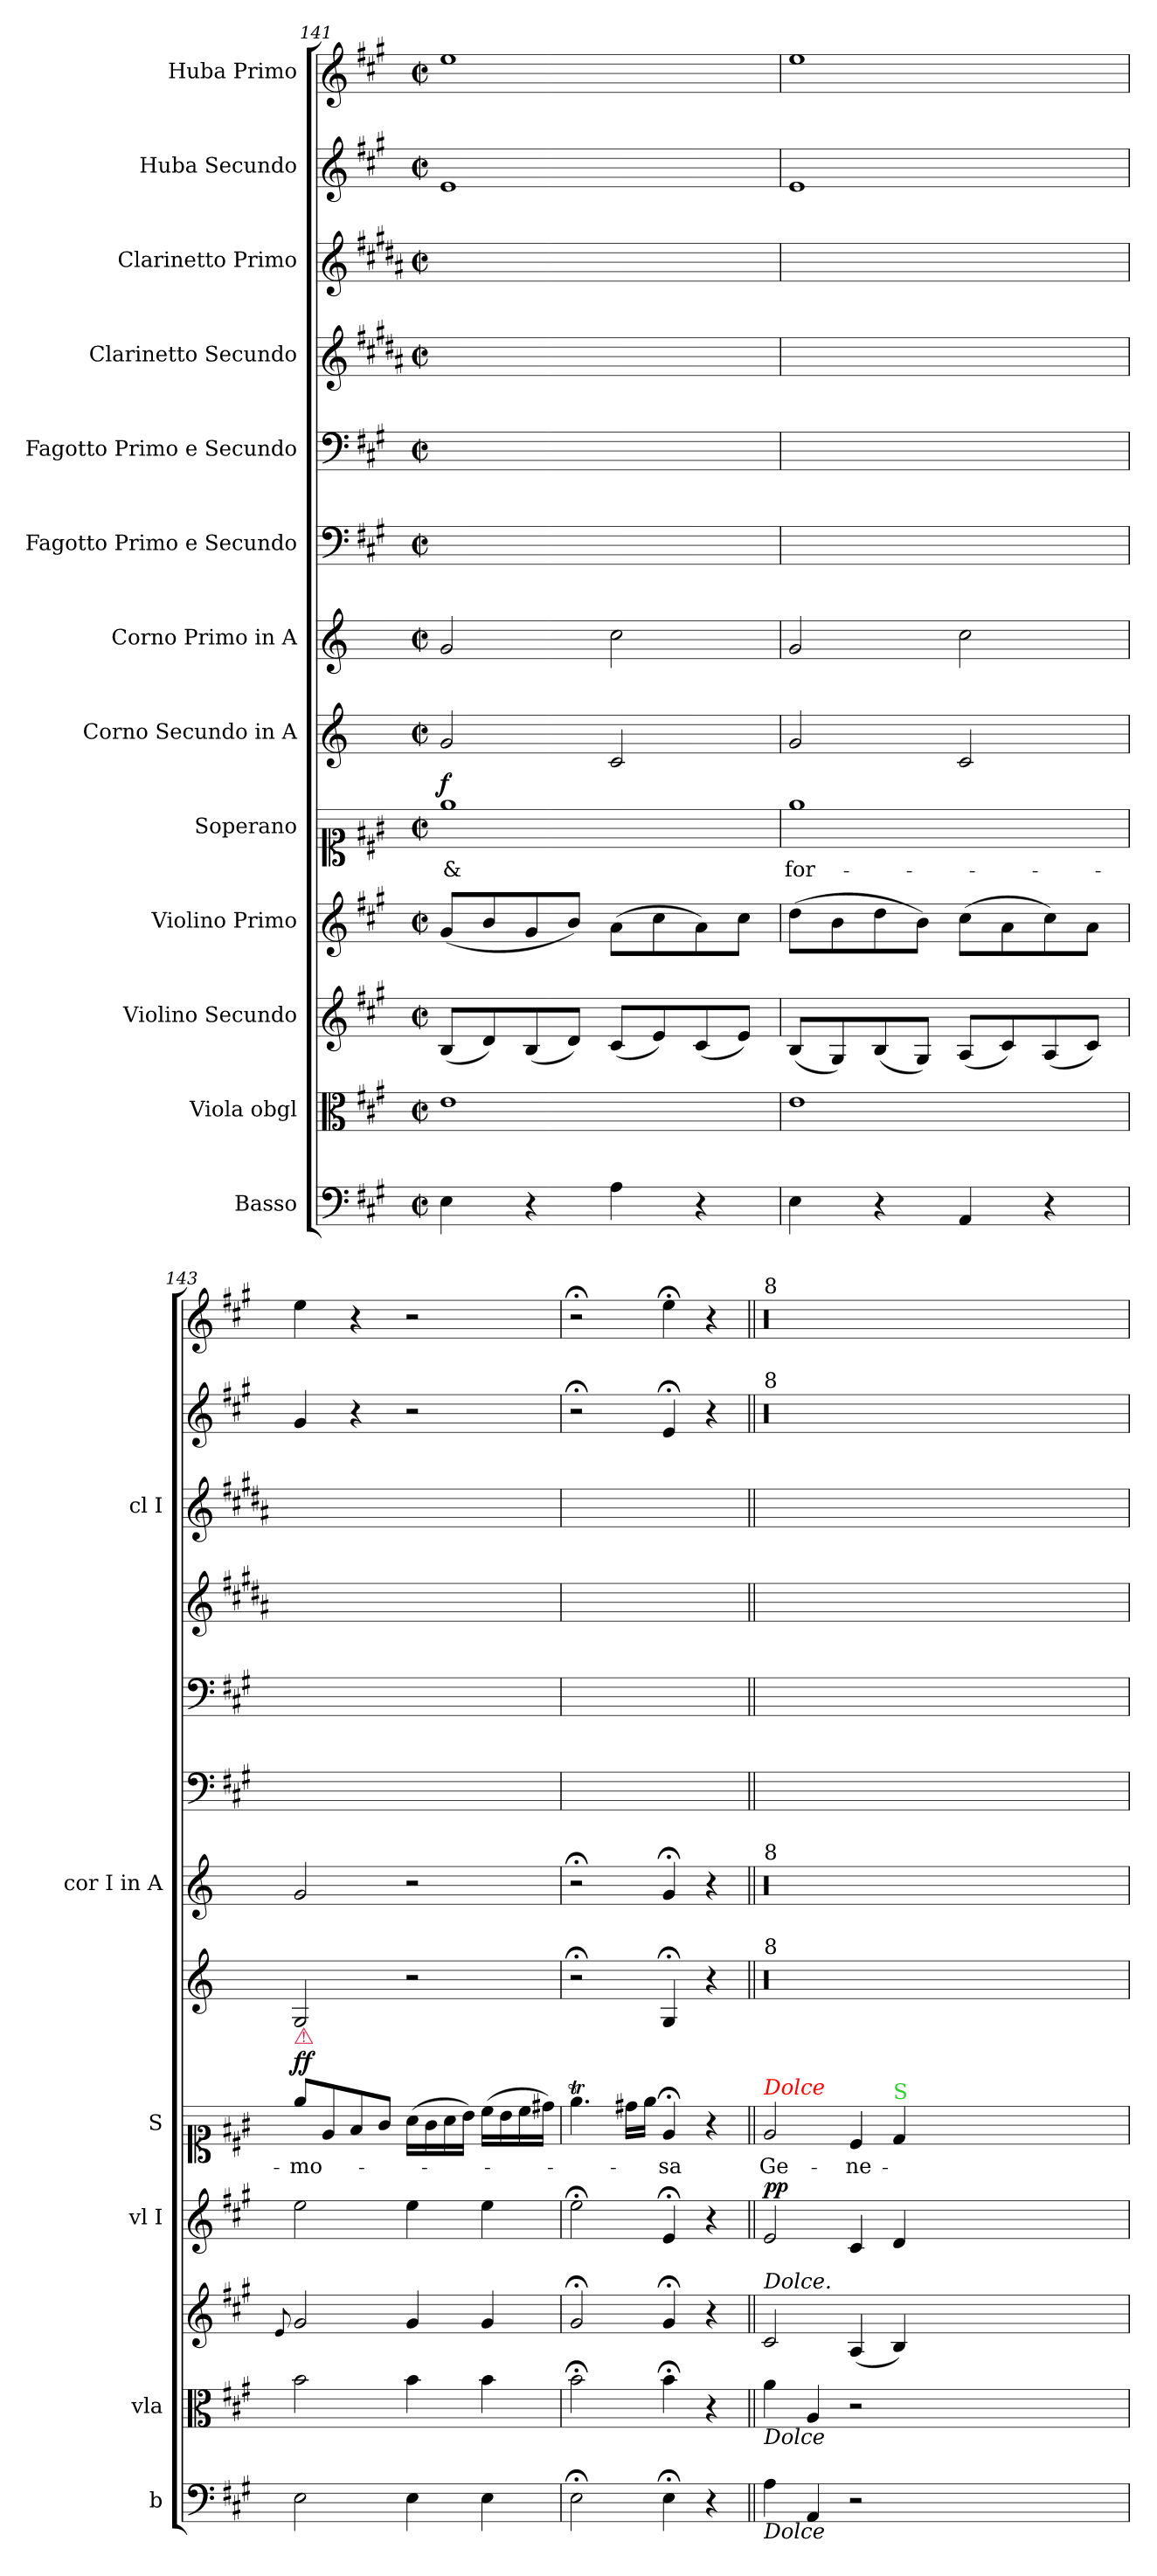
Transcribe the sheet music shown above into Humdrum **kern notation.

**kern	**dynam	**kern	**dynam	**kern	**dynam	**kern	**dynam	**kern	**text	**dynam	**kern	**kern	**kern	**kern	**kern	**kern	**kern	**kern
*part13	*part13	*part12	*part12	*part11	*part11	*part10	*part10	*part9	*part9	*part9	*part8	*part7	*part6	*part5	*part4	*part3	*part2	*part1
*staff13	*staff13	*staff12	*staff12	*staff11	*staff11	*staff10	*staff10	*staff9	*staff9	*staff9	*staff8	*staff7	*staff6	*staff5	*staff4	*staff3	*staff2	*staff1
*I"Basso	*	*I"Viola obgl	*	*I"Violino Secundo	*	*I"Violino Primo	*	*I"Soperano	*	*	*I"Corno Secundo in A	*I"Corno Primo in A	*I"Fagotto Primo e Secundo	*I"Fagotto Primo e Secundo	*I"Clarinetto Secundo	*I"Clarinetto Primo	*I"Huba Secundo	*I"Huba Primo
*I'b	*	*I'vla	*	*	*	*I'vl I	*	*I'S	*	*	*	*I'cor I in A	*	*	*	*I'cl I	*	*
*clefF4	*	*clefC3	*	*clefG2	*	*clefG2	*	*clefC1	*	*	*clefG2	*clefG2	*clefF4	*clefF4	*clefG2	*clefG2	*clefG2	*clefG2
*	*	*	*	*	*	*	*	*	*	*	*ITrd2c3	*ITrd2c3	*	*	*ITrd1c2	*ITrd1c2	*	*
*k[f#c#g#]	*	*k[f#c#g#]	*	*k[f#c#g#]	*	*k[f#c#g#]	*	*k[f#c#g#]	*	*	*k[f#c#g#]	*k[f#c#g#]	*k[f#c#g#]	*k[f#c#g#]	*k[f#c#g#]	*k[f#c#g#]	*k[f#c#g#]	*k[f#c#g#]
*A:	*	*A:	*	*A:	*	*A:	*	*A:	*	*	*A:	*A:	*A:	*A:	*A:	*A:	*A:	*A:
*M2/2	*	*M2/2	*	*M2/2	*	*M2/2	*	*M2/2	*	*	*M2/2	*M2/2	*M2/2	*M2/2	*M2/2	*M2/2	*M2/2	*M2/2
*met(c|)	*	*met(c|)	*	*met(c|)	*	*met(c|)	*	*met(c|)	*	*	*met(c|)	*met(c|)	*met(c|)	*met(c|)	*met(c|)	*met(c|)	*met(c|)	*met(c|)
=141	=141	=141	=141	=141	=141	=141	=141	=141	=141	=141	=141	=141	=141	=141	=141	=141	=141	=141
!	!	!	!	!	!	!	!	!	!	!LO:DY:b	!	!	!	!	!	!	!	!
4E\	.	1e	.	(8B/L	.	(8g#/L	.	1ee	&	f	2e/	2e/	4E\yy	4E\yy	1ryy	1ryy	1e	1ee
.	.	.	.	8d/)	.	8b/	.	.	.	.	.	.	.	.	.	.	.	.
4r	.	.	.	(8B/	.	8g#/	.	.	.	.	.	.	4ryy	4ryy	.	.	.	.
.	.	.	.	8d/J)	.	8b/J)	.	.	.	.	.	.	.	.	.	.	.	.
4A\	.	.	.	(8c#/L	.	(8a\L	.	.	.	.	2A/	2a\	4A\yy	4A\yy	.	.	.	.
.	.	.	.	8e/)	.	8cc#\	.	.	.	.	.	.	.	.	.	.	.	.
4r	.	.	.	(8c#/	.	8a\)	.	.	.	.	.	.	4ryy	4ryy	.	.	.	.
.	.	.	.	8e/J)	.	8cc#\J	.	.	.	.	.	.	.	.	.	.	.	.
=142	=142	=142	=142	=142	=142	=142	=142	=142	=142	=142	=142	=142	=142	=142	=142	=142	=142	=142
4E\	.	1e	.	(8B/L	.	(8dd\L	.	1ee	for-	.	2e/	2e/	4E\yy	4E\yy	1ryy	1ryy	1e	1ee
.	.	.	.	8G#/)	.	8b\	.	.	.	.	.	.	.	.	.	.	.	.
4r	.	.	.	(8B/	.	8dd\	.	.	.	.	.	.	4ryy	4ryy	.	.	.	.
.	.	.	.	8G#/J)	.	8b\J)	.	.	.	.	.	.	.	.	.	.	.	.
4AA/	.	.	.	(8A/L	.	(8cc#\L	.	.	.	.	2A/	2a\	4AA/yy	4AA/yy	.	.	.	.
.	.	.	.	8c#/)	.	8a\	.	.	.	.	.	.	.	.	.	.	.	.
4r	.	.	.	(8A/	.	8cc#\)	.	.	.	.	.	.	4ryy	4ryy	.	.	.	.
.	.	.	.	8c#/J)	.	8a\J	.	.	.	.	.	.	.	.	.	.	.	.
=143	=143	=143	=143	=143	=143	=143	=143	=143	=143	=143	=143	=143	=143	=143	=143	=143	=143	=143
.	.	.	.	8qqe/	.	.	.	.	.	.	.	.	.	.	.	.	.	.
!	!	!	!	!	!	!	!	!LO:TX:a:color=crimson:t=⚠	!	!	!	!	!	!	!	!	!	!
!	!LO:DY:b	!	!LO:DY:b	!	!LO:DY:b	!	!LO:DY:b	!	!	!LO:DY:b	!	!	!	!	!	!	!	!
2E\	pia	2b\	pia.	2g#/	p&colon;	2ee\	p&colon;	8ee\L	-mo-	ff	2E/	2e/	2E\yy	2E\yy	1ryy	1ryy	4g#/	4ee\
.	.	.	.	.	.	.	.	8e/	.	.	.	.	.	.	.	.	.	.
.	.	.	.	.	.	.	.	8f#/	.	.	.	.	.	.	.	.	4r	4r
.	.	.	.	.	.	.	.	8g#/J	.	.	.	.	.	.	.	.	.	.
4E\	.	4b\	.	4g#/	.	4ee\	.	(>16a\LL	.	.	2r	2r	4E\yy	4E\yy	.	.	2r	2r
.	.	.	.	.	.	.	.	16g#\	.	.	.	.	.	.	.	.	.	.
.	.	.	.	.	.	.	.	16a\	.	.	.	.	.	.	.	.	.	.
.	.	.	.	.	.	.	.	16b\JJ)	.	.	.	.	.	.	.	.	.	.
4E\	.	4b\	.	4g#/	.	4ee\	.	(16cc#\LL	.	.	.	.	4E\yy	4E\yy	.	.	.	.
.	.	.	.	.	.	.	.	16b\	.	.	.	.	.	.	.	.	.	.
.	.	.	.	.	.	.	.	16cc#\	.	.	.	.	.	.	.	.	.	.
.	.	.	.	.	.	.	.	16dd#X\JJ)	.	.	.	.	.	.	.	.	.	.
=144	=144	=144	=144	=144	=144	=144	=144	=144	=144	=144	=144	=144	=144	=144	=144	=144	=144	=144
2E;<\	.	2b;<\	.	2g#;</	.	2ee;<\	.	4.eeT\	.	.	2r;<	2r;<	2E\yy	2E\yy	1ryy	1ryy	2r;<	2r;<
.	.	.	.	.	.	.	.	16dd#X\LL	.	.	.	.	.	.	.	.	.	.
.	.	.	.	.	.	.	.	16ee\JJ	.	.	.	.	.	.	.	.	.	.
4E;<\	.	4b;<\	.	4g#;/	.	4e;/	.	4e;</	-sa	.	4E;</	4e;/	4E\yy	4E\yy	.	.	4e;/	4ee;<\
4r	.	4r	.	4r	.	4r	.	4r	.	.	4r	4r	4ryy	4ryy	.	.	4r	4r
=145||	=145||	=145||	=145||	=145||	=145||	=145||	=145||	=145||	=145||	=145||	=145||	=145||	=145||	=145||	=145||	=145||	=145||	=145||
!	!	!	!	!	!	!	!	!	!	!	!	!	!	!	!	!	!	!LO:TX:a:t=8
!	!	!	!	!	!	!	!	!	!	!	!	!	!	!	!	!	!LO:TX:a:t=8	!
!	!	!	!	!	!	!	!	!	!	!	!	!LO:TX:a:t=8	!	!	!	!	!	!
!	!	!	!	!	!	!	!	!	!	!	!LO:TX:a:t=8	!	!	!	!	!	!	!
!	!	!	!	!	!	!	!	!LO:TX:a:i:color=red:t=Dolce	!	!	!	!	!	!	!	!	!	!
!	!	!	!	!LO:TX:a:i:t=Dolce.	!	!	!	!	!	!	!	!	!	!	!	!	!	!
!	!	!LO:TX:b:i:t=Dolce	!	!	!	!	!	!	!	!	!	!	!	!	!	!	!	!
!LO:TX:b:i:t=Dolce	!	!	!	!	!	!	!	!	!	!	!	!	!	!	!	!	!	!
!	!	!	!	!	!	!	!LO:DY:a	!	!	!	!	!	!	!	!	!	!	!
4A\	.	4a\	.	2c#/	.	2e/	pp	2e/	Ge-	.	00r	00r	4A\yy	4A\yy	1ryy	1ryy	00r	00r
4AA/	.	4A/	.	.	.	.	.	.	.	.	.	.	4AA/yy	4AA/yy	.	.	.	.
2r	.	2r	.	(4A/	.	4c#/	.	4c#/	-ne-	.	.	.	2ryy	2ryy	.	.	.	.
!	!	!	!	!	!	!	!	!LO:TX:a:color=limegreen:t=S	!	!	!	!	!	!	!	!	!	!
.	.	.	.	4B/)	.	4d/	.	4d/	.	.	.	.	.	.	.	.	.	.
0.ryy	.	0.ryy	.	0.ryy	.	0.ryy	.	0.ryy	.	.	.	.	0.ryy	0.ryy	0.ryy	0.ryy	.	.
=	=	=	=	=	=	=	=	=	=	=	=	=	=	=	=	=	=	=
*-	*-	*-	*-	*-	*-	*-	*-	*-	*-	*-	*-	*-	*-	*-	*-	*-	*-	*-
